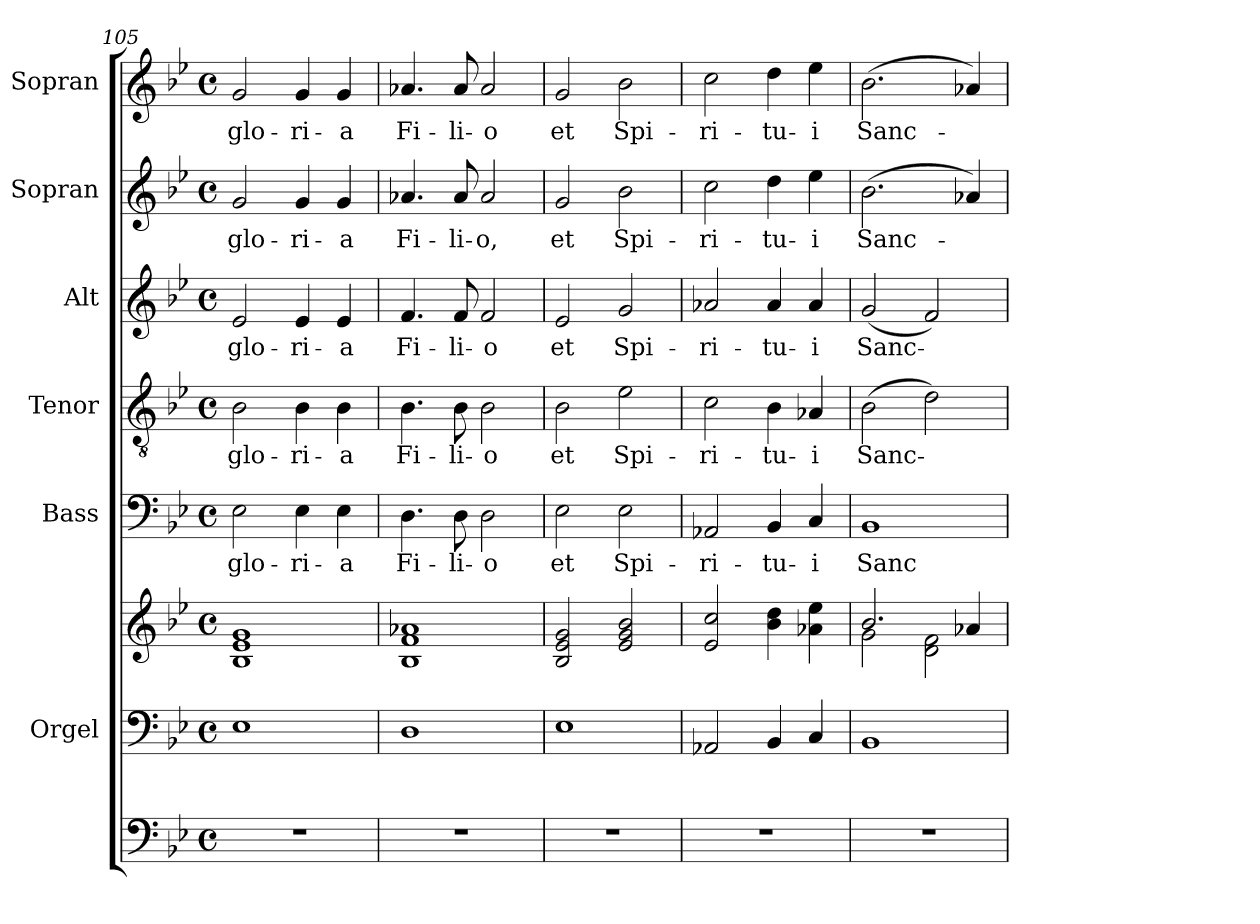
**kern	**kern	**kern	**kern	**text	**kern	**text	**kern	**text	**kern	**text	**kern	**text
*part7	*part6	*part6	*part5	*part5	*part4	*part4	*part3	*part3	*part2	*part2	*part1	*part1
*staff8	*staff7	*staff6	*staff5	*staff5	*staff4	*staff4	*staff3	*staff3	*staff2	*staff2	*staff1	*staff1
*	*I"Orgel	*	*I"Bass	*	*I"Tenor	*	*I"Alt	*	*I"Sopran	*	*I"Sopran	*
*	*I'Org.	*	*I'B.	*	*I'T.	*	*I'A.	*	*I'S.	*	*I'S.	*
*clefF4	*clefF4	*clefG2	*clefF4	*	*clefGv2	*	*clefG2	*	*clefG2	*	*clefG2	*
*k[b-e-]	*k[b-e-]	*k[b-e-]	*k[b-e-]	*	*k[b-e-]	*	*k[b-e-]	*	*k[b-e-]	*	*k[b-e-]	*
*B-:	*B-:	*B-:	*B-:	*	*B-:	*	*B-:	*	*B-:	*	*B-:	*
*M4/4	*M4/4	*M4/4	*M4/4	*	*M4/4	*	*M4/4	*	*M4/4	*	*M4/4	*
*met(c)	*met(c)	*met(c)	*met(c)	*	*met(c)	*	*met(c)	*	*met(c)	*	*met(c)	*
=105	=105	=105	=105	=105	=105	=105	=105	=105	=105	=105	=105	=105
!	!	!	!	!LO:LY:b	!	!LO:LY:b	!	!LO:LY:b	!	!LO:LY:b	!	!LO:LY:b
1r	1E-	1B- 1e- 1g	2E-\	glo-	2B-\	glo-	2e-/	glo-	2g/	glo-	2g/	glo-
!	!	!	!	!LO:LY:b	!	!LO:LY:b	!	!LO:LY:b	!	!LO:LY:b	!	!LO:LY:b
.	.	.	4E-\	-ri-	4B-\	-ri-	4e-/	-ri-	4g/	-ri-	4g/	-ri-
!	!	!	!	!LO:LY:b	!	!LO:LY:b	!	!LO:LY:b	!	!LO:LY:b	!	!LO:LY:b
.	.	.	4E-\	-a	4B-\	-a	4e-/	-a	4g/	-a	4g/	-a
=106	=106	=106	=106	=106	=106	=106	=106	=106	=106	=106	=106	=106
!	!	!	!	!LO:LY:b	!	!LO:LY:b	!	!LO:LY:b	!	!LO:LY:b	!	!LO:LY:b
1r	1D	1B- 1f 1a-X	4.D\	Fi-	4.B-\	Fi-	4.f/	Fi-	4.a-X/	Fi-	4.a-X/	Fi-
!	!	!	!	!LO:LY:b	!	!LO:LY:b	!	!LO:LY:b	!	!LO:LY:b	!	!LO:LY:b
.	.	.	8D\	-li-	8B-\	-li-	8f/	-li-	8a-/	-li-	8a-/	-li-
!	!	!	!	!LO:LY:b	!	!LO:LY:b	!	!LO:LY:b	!	!LO:LY:b	!	!LO:LY:b
.	.	.	2D\	-o	2B-\	-o	2f/	-o	2a-/	-o,	2a-/	-o
!!LO:LB:g=z
=107	=107	=107	=107	=107	=107	=107	=107	=107	=107	=107	=107	=107
!	!	!	!	!LO:LY:b	!	!LO:LY:b	!	!LO:LY:b	!	!LO:LY:b	!	!LO:LY:b
1r	1E-	2B-/ 2e-/ 2g/	2E-\	et	2B-\	et	2e-/	et	2g/	et	2g/	et
!	!	!	!	!LO:LY:b	!	!LO:LY:b	!	!LO:LY:b	!	!LO:LY:b	!	!LO:LY:b
.	.	2e-/ 2g/ 2b-/	2E-\	Spi-	2e-\	Spi-	2g/	Spi-	2b-\	Spi-	2b-\	Spi-
=108	=108	=108	=108	=108	=108	=108	=108	=108	=108	=108	=108	=108
!	!	!	!	!LO:LY:b	!	!LO:LY:b	!	!LO:LY:b	!	!LO:LY:b	!	!LO:LY:b
1r	2AA-X/	2e-/ 2cc/	2AA-X/	-ri-	2c\	-ri-	2a-X/	-ri-	2cc\	-ri-	2cc\	-ri-
!	!	!	!	!LO:LY:b	!	!LO:LY:b	!	!LO:LY:b	!	!LO:LY:b	!	!LO:LY:b
.	4BB-/	4b-\ 4dd\	4BB-/	-tu-	4B-\	-tu-	4a-/	-tu-	4dd\	-tu-	4dd\	-tu-
!	!	!	!	!LO:LY:b	!	!LO:LY:b	!	!LO:LY:b	!	!LO:LY:b	!	!LO:LY:b
.	4C/	4a-X\ 4ee-\	4C/	-i	4A-X/	-i	4a-/	-i	4ee-\	-i	4ee-\	-i
=109	=109	=109	=109	=109	=109	=109	=109	=109	=109	=109	=109	=109
*	*	*^	*	*	*	*	*	*	*	*	*	*
!	!	!	!	!	!LO:LY:b	!	!LO:LY:b	!	!LO:LY:b	!	!LO:LY:b	!	!LO:LY:b
1r	1BB-	2.b-/	2g\	1BB-	Sanc-	(>2B-\	Sanc-	(<2g/	Sanc-	(>2.b-\	Sanc-	(>2.b-\	Sanc-
.	.	.	2d\ 2f\	.	.	2d\)	.	2f/)	.	.	.	.	.
.	.	4a-X/	.	.	.	.	.	.	.	4a-X/)	.	4a-X/)	.
*	*	*v	*v	*	*	*	*	*	*	*	*	*	*
=	=	=	=	=	=	=	=	=	=	=	=	=
*-	*-	*-	*-	*-	*-	*-	*-	*-	*-	*-	*-	*-
